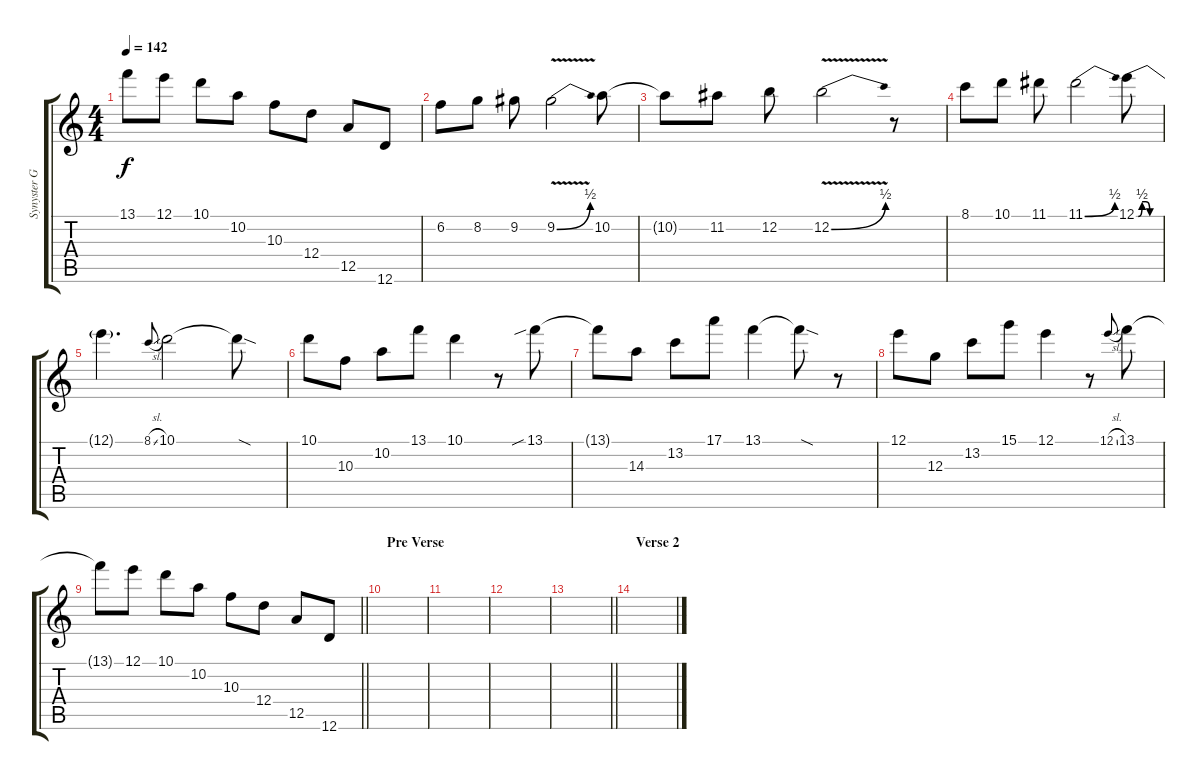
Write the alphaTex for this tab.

\track ("Synyster Gates Solo/Lead " "Synyster G") {instrument distortionguitar}
\staff {score tabs}
\tuning (E4 B3 G3 D3 A2 D2) {hide}
\ts (4 4)
\tempo 142
\clef g2
\ks c
13.1{t}.8{dy f} 12.1.8 10.1.8 10.2.8 10.3.8{volume 9} 12.4.8 12.5.8 12.6.8 |
6.2.8{volume 16} 8.2.8 9.2.8 9.2{be (bend 0 0 60 2) v}.2 10.2.8 |
10.2{t}.8 11.2.8 12.2.8 12.2{be (bend 0 0 60 2) v}.2 r.8 |
8.1.8 10.1.8 11.1.8 11.1{be (bend 0 0 60 2)}.2 12.1{be (custom 0 0 5 0 15 2 25 2 35 0 60 0)}.8 |
12.1{t}.4{d} 8.1{sl}.8{gr onbeat} 10.1.2 10.1{sod t}.8 |
10.1.8 10.3.8 10.2.8 13.1.8 10.1.4 r.8 13.1{sib}.8 |
13.1{t}.8 14.3.8 13.2.8 17.1.8 13.1.4 13.1{sod t}.8 r.8 |
12.1.8 12.3.8 13.2.8 15.1.8 12.1.4 r.8 12.1{sl}.8{gr onbeat} 13.1.8 |
\barLineRight lightlight
13.1{t}.8 12.1.8 10.1.8 10.2.8 10.3.8{volume 9} 12.4.8 12.5.8 12.6.8 |
\section ("" "Pre Verse")
|
|
|
\barLineRight lightlight
|
\section ("" "Verse 2")
